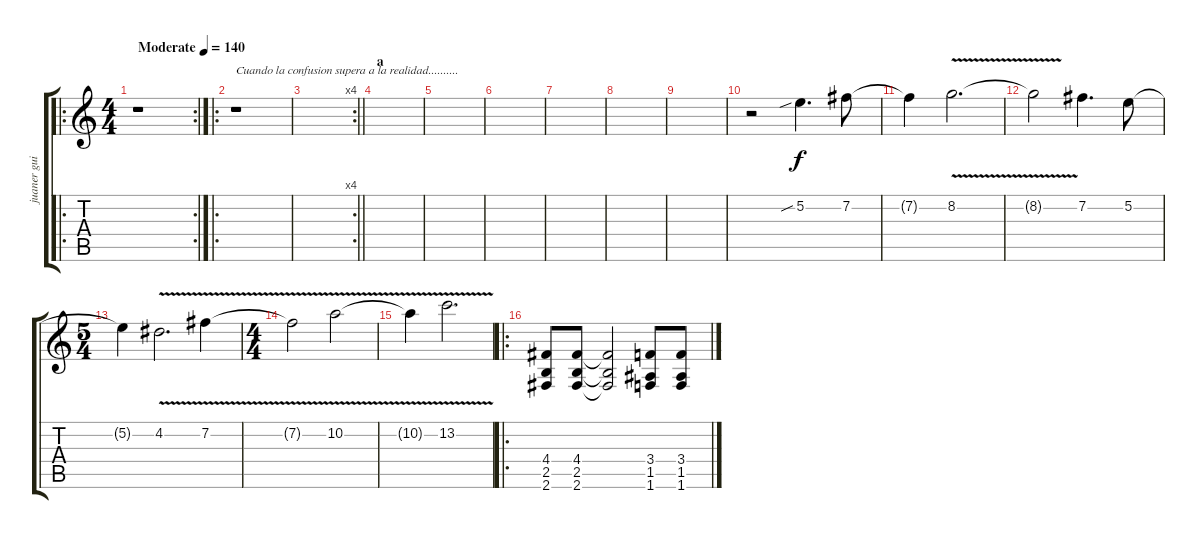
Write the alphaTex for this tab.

\track ("juaner guitar" "juaner gui") {instrument distortionguitar}
\staff {score tabs}
\tuning (E4 B3 G3 D3 A2 E2) {hide}
\ro
\rc 2
\ts (4 4)
\tempo (140 "Moderate")
\clef g2
\ks c
r.1{dy f instrument distortionguitar} |
\ro
r.1{txt "Cuando la confusion supera a la realidad.........."} |
\rc 4
\barLineRight lightlight
|
\section ("" "a")
|
|
|
|
|
|
r.2 5.2{sib}.4{d} 7.2.8 |
7.2{t}.4 8.2{v}.2{d} |
8.2{t}.2 7.2.4{d} 5.2.8 |
\ts (5 4)
5.2{t}.4 4.2{v}.2{d} 7.2{v}.4 |
\ts (4 4)
7.2{v t}.2 10.2{v}.2 |
10.2{t}.4 13.2{v}.2{d} |
\ro
(4.4 2.5 2.6).8 (4.4 2.5 2.6).8 (4.4{t} 2.5{t} 2.6{t}).2 (3.4 1.5 1.6).8 (3.4 1.5 1.6).8
